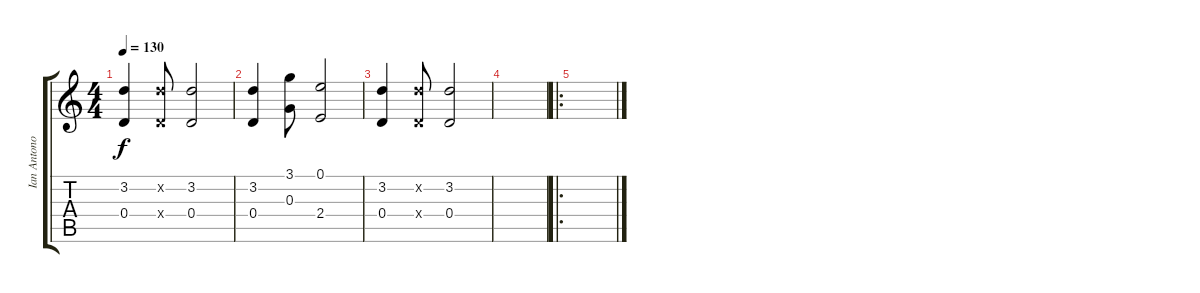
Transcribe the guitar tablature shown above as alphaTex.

\track ("Ian Antono" "Ian Antono") {instrument overdrivenguitar}
\staff {score tabs}
\tuning (E4 B3 G3 D3 A2 E2) {hide}
\ts (4 4)
\tempo 130
\clef g2
\ks c
(3.2 0.4).4{dy f} (3.2{x} 0.4{x}).8 (3.2 0.4).2 |
(3.2 0.4).4 (3.1 0.3).8 (0.1 2.4).2 |
(3.2 0.4).4 (3.2{x} 0.4{x}).8 (3.2 0.4).2 |
|
\ro
